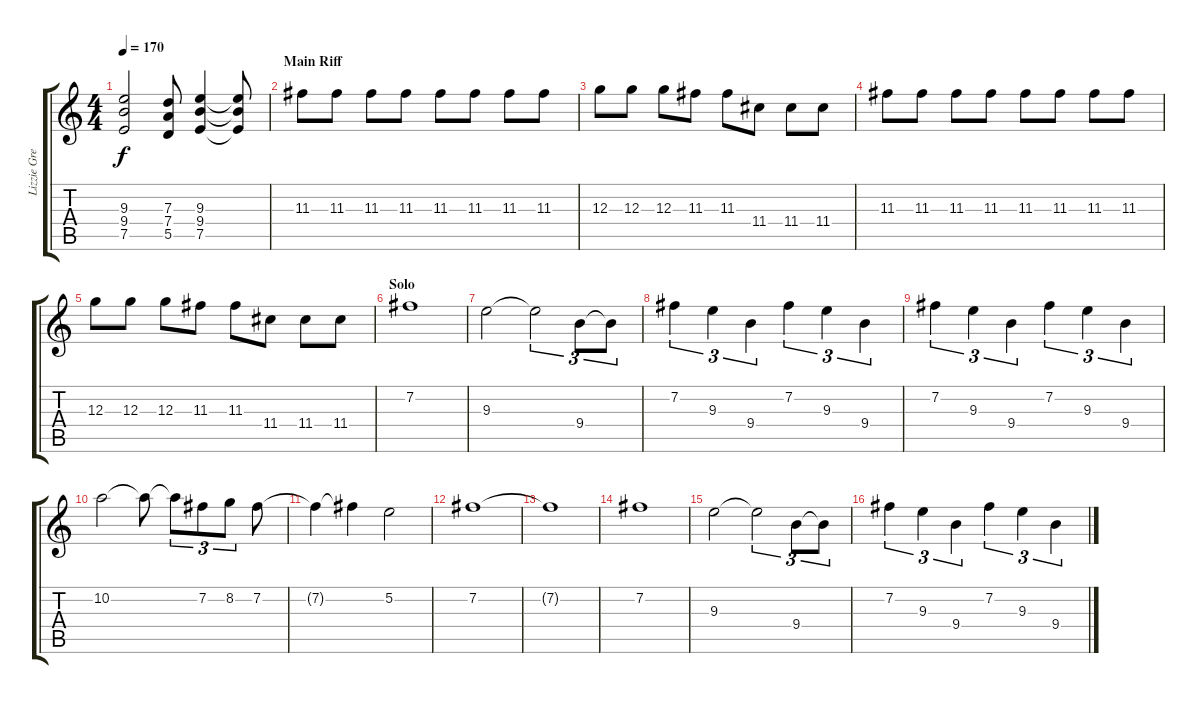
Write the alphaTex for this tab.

\track ("Lizzie Grey - Lead Guitar" "Lizzie Gre") {instrument distortionguitar}
\staff {score tabs}
\tuning (E4 B3 G3 D3 A2 E2) {hide}
\ts (4 4)
\tempo 170
\clef g2
\ks c
(9.3 9.4 7.5).2{dy f} (7.3 7.4 5.5).8 (9.3 9.4 7.5).4 (9.3{t} 9.4{t} 7.5{t}).8 |
\section ("" "Main Riff")
11.3.8 11.3.8 11.3.8 11.3.8 11.3.8 11.3.8 11.3.8 11.3.8 |
12.3.8 12.3.8 12.3.8 11.3.8 11.3.8 11.4.8 11.4.8 11.4.8 |
11.3.8 11.3.8 11.3.8 11.3.8 11.3.8 11.3.8 11.3.8 11.3.8 |
12.3.8 12.3.8 12.3.8 11.3.8 11.3.8 11.4.8 11.4.8 11.4.8 |
\section ("" "Solo")
7.2.1 |
9.3.2 9.3{t}.2{tu (3 2)} 9.4.8{tu (3 2)} 9.4{t}.8{tu (3 2)} |
7.2.4{tu (3 2)} 9.3.4{tu (3 2)} 9.4.4{tu (3 2)} 7.2.4{tu (3 2)} 9.3.4{tu (3 2)} 9.4.4{tu (3 2)} |
7.2.4{tu (3 2)} 9.3.4{tu (3 2)} 9.4.4{tu (3 2)} 7.2.4{tu (3 2)} 9.3.4{tu (3 2)} 9.4.4{tu (3 2)} |
10.2.2 10.2{t}.8 10.2{t}.8{tu (3 2)} 7.2.8{tu (3 2)} 8.2.8{tu (3 2)} 7.2.8 |
7.2{t}.4 7.2{t}.4 5.2.2 |
7.2.1 |
7.2{t}.1 |
7.2.1 |
9.3.2 9.3{t}.2{tu (3 2)} 9.4.8{tu (3 2)} 9.4{t}.8{tu (3 2)} |
7.2.4{tu (3 2)} 9.3.4{tu (3 2)} 9.4.4{tu (3 2)} 7.2.4{tu (3 2)} 9.3.4{tu (3 2)} 9.4.4{tu (3 2)}
